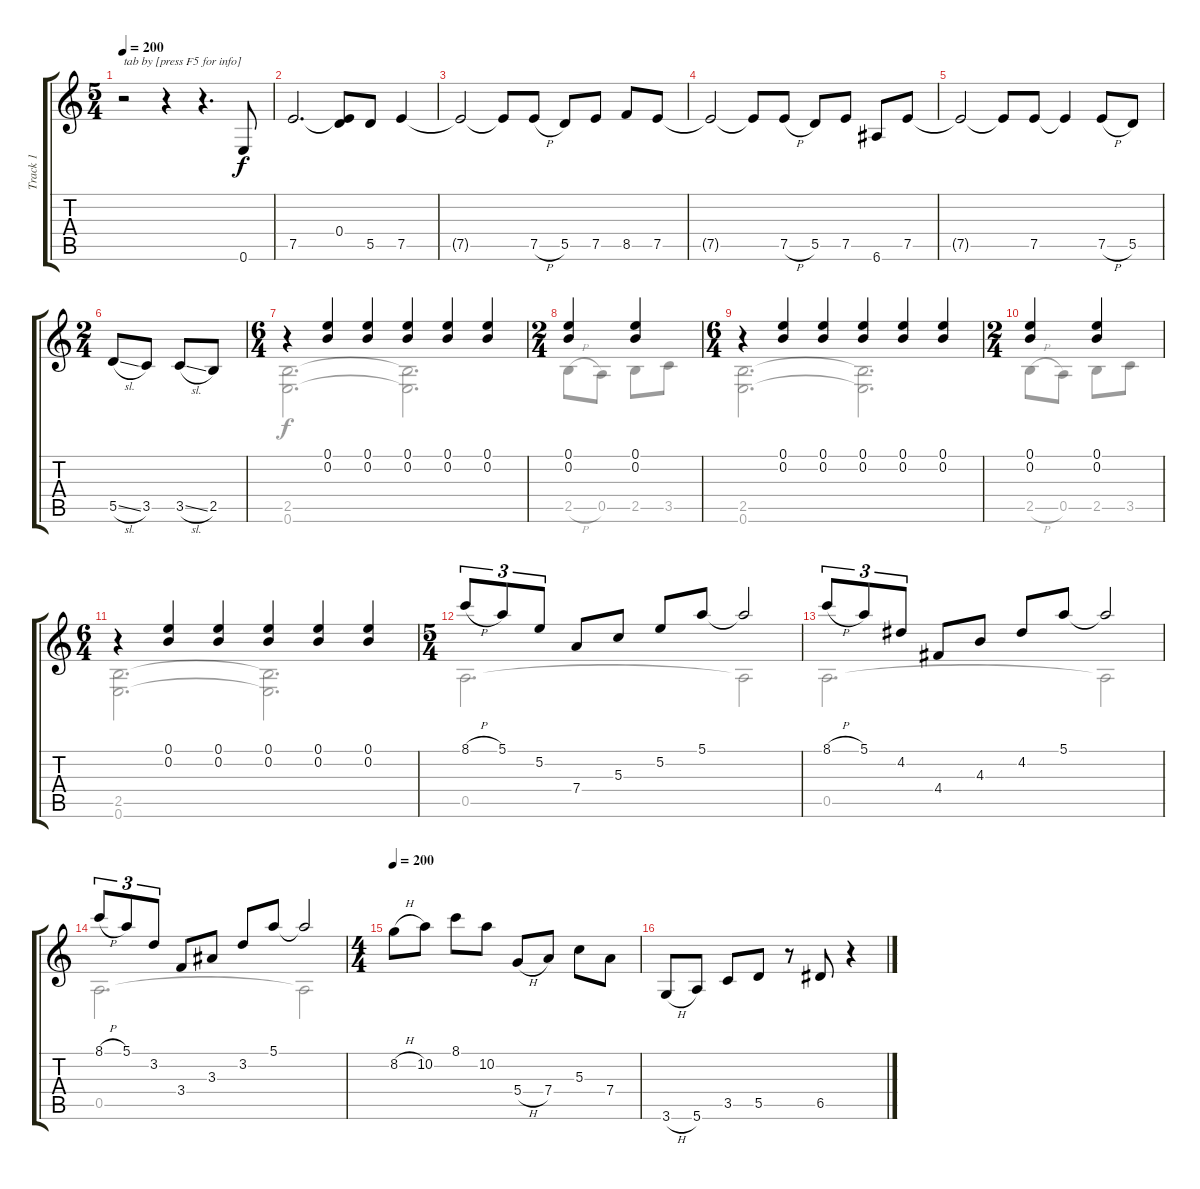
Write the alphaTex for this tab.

\track ("Track 1" "Track 1") {instrument acousticguitarnylon}
\staff {score tabs}
\tuning (E4 B3 G3 D3 A2 E2) {hide}
\voice
\ts (5 4)
\tempo 200
\tempo 100
\tempo 200
\clef g2
\ks aminor
r.2{txt "tab by [press F5 for info]" dy f instrument acousticguitarnylon} r.4 r.4{d} 0.6.8 |
7.5.2{d} (0.4 7.5{t}).8 5.5.8 7.5.4 |
7.5{t}.2 7.5{t}.8 7.5{h}.8 5.5.8 7.5.8 8.5.8 7.5.8 |
7.5{t}.2 7.5{t}.8 7.5{h}.8 5.5.8 7.5.8 6.6.8 7.5.8 |
7.5{t}.2 7.5{t}.8 7.5.8 7.5{t}.4 7.5{h}.8 5.5.8 |
\ts (2 4)
5.5{sl}.8 3.5.8 3.5{sl}.8 2.5.8 |
\ts (6 4)
r.4 (0.1 0.2).4 (0.1 0.2).4 (0.1 0.2).4 (0.1 0.2).4 (0.1 0.2).4 |
\ts (2 4)
(0.1 0.2).4 (0.1 0.2).4 |
\ts (6 4)
r.4 (0.1 0.2).4 (0.1 0.2).4 (0.1 0.2).4 (0.1 0.2).4 (0.1 0.2).4 |
\ts (2 4)
(0.1 0.2).4 (0.1 0.2).4 |
\ts (6 4)
r.4 (0.1 0.2).4 (0.1 0.2).4 (0.1 0.2).4 (0.1 0.2).4 (0.1 0.2).4 |
\ts (5 4)
8.1{h}.8{tu (3 2)} 5.1.8{tu (3 2)} 5.2.8{tu (3 2)} 7.4.8 5.3.8 5.2.8 5.1.8 5.1{t}.2 |
8.1{h}.8{tu (3 2)} 5.1.8{tu (3 2)} 4.2.8{tu (3 2)} 4.4.8 4.3.8 4.2.8 5.1.8 5.1{t}.2 |
8.1{h}.8{tu (3 2)} 5.1.8{tu (3 2)} 3.2.8{tu (3 2)} 3.4.8 3.3.8 3.2.8 5.1.8 5.1{t}.2 |
\ts (4 4)
\tempo 200
8.2{h}.8 10.2.8 8.1.8 10.2.8 5.4{h}.8 7.4.8 5.3.8 7.4.8 |
3.6{h}.8 5.6.8 3.5.8 5.5.8 r.8 6.5.8 r.4
\voice
\clef g2
\ottava regular
\simile none
\ks aminor
|
|
|
|
|
|
(2.5 0.6).2{d} (2.5{t} 0.6{t}).2{d} |
2.5{h}.8 0.5.8 2.5.8 3.5.8 |
(2.5 0.6).2{d} (2.5{t} 0.6{t}).2{d} |
2.5{h}.8 0.5.8 2.5.8 3.5.8 |
(2.5 0.6).2{d} (2.5{t} 0.6{t}).2{d} |
0.5.2{d} 0.5{t}.2 |
0.5.2{d} 0.5{t}.2 |
0.5.2{d} 0.5{t}.2 |
|
